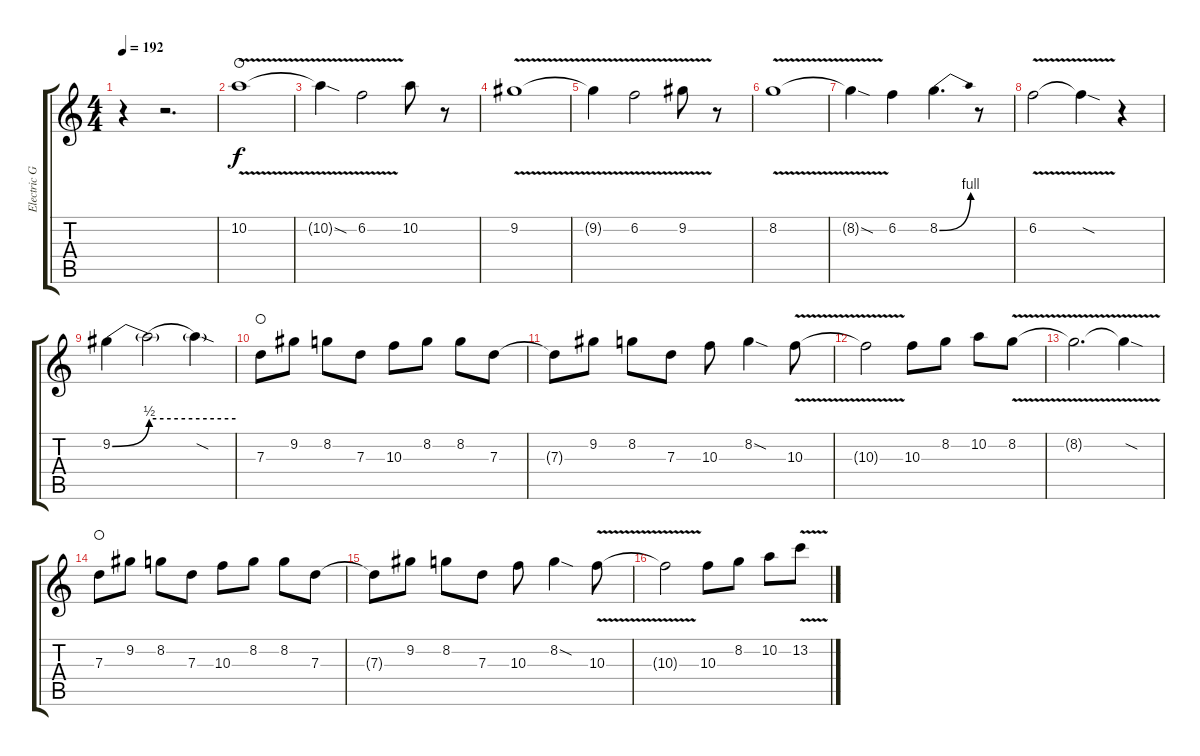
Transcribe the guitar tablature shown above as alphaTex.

\track ("Electric Guitar" "Electric G") {instrument distortionguitar}
\staff {score tabs}
\tuning (E4 B3 G3 D3 A2 D2) {hide}
\ts (4 4)
\tempo 192
\clef g2
\ks c
r.4{dy f} r.2{d} |
10.2{v}.1{waho} |
10.2{v sod t}.4 6.2{v}.2 10.2.8 r.8 |
9.2{v}.1 |
9.2{v t}.4 6.2{v}.2 9.2{v}.8 r.8 |
8.2{v}.1 |
8.2{v sod t}.4 6.2.4 8.2{be (bend 0 0 60 4)}.4{d} r.8 |
6.2{v}.2 6.2{v sod t}.4 r.4 |
9.2{be (bend 0 0 60 2)}.4 9.2{be (hold 0 2 60 2) t}.2 9.2{sod t}.4 |
7.3.8{waho} 9.2.8 8.2.8 7.3.8 10.3.8 8.2.8 8.2.8 7.3.8 |
7.3{t}.8 9.2.8 8.2.8 7.3.8 10.3.8 8.2{sod}.4 10.3{v}.8 |
10.3{v t}.2 10.3.8 8.2.8 10.2.8 8.2{v}.8 |
8.2{v t}.2{d} 8.2{v sod t}.4 |
7.3.8{waho} 9.2.8 8.2.8 7.3.8 10.3.8 8.2.8 8.2.8 7.3.8 |
7.3{t}.8 9.2.8 8.2.8 7.3.8 10.3.8 8.2{sod}.4 10.3{v}.8 |
10.3{v t}.2 10.3.8 8.2.8 10.2.8 13.2{v}.8
